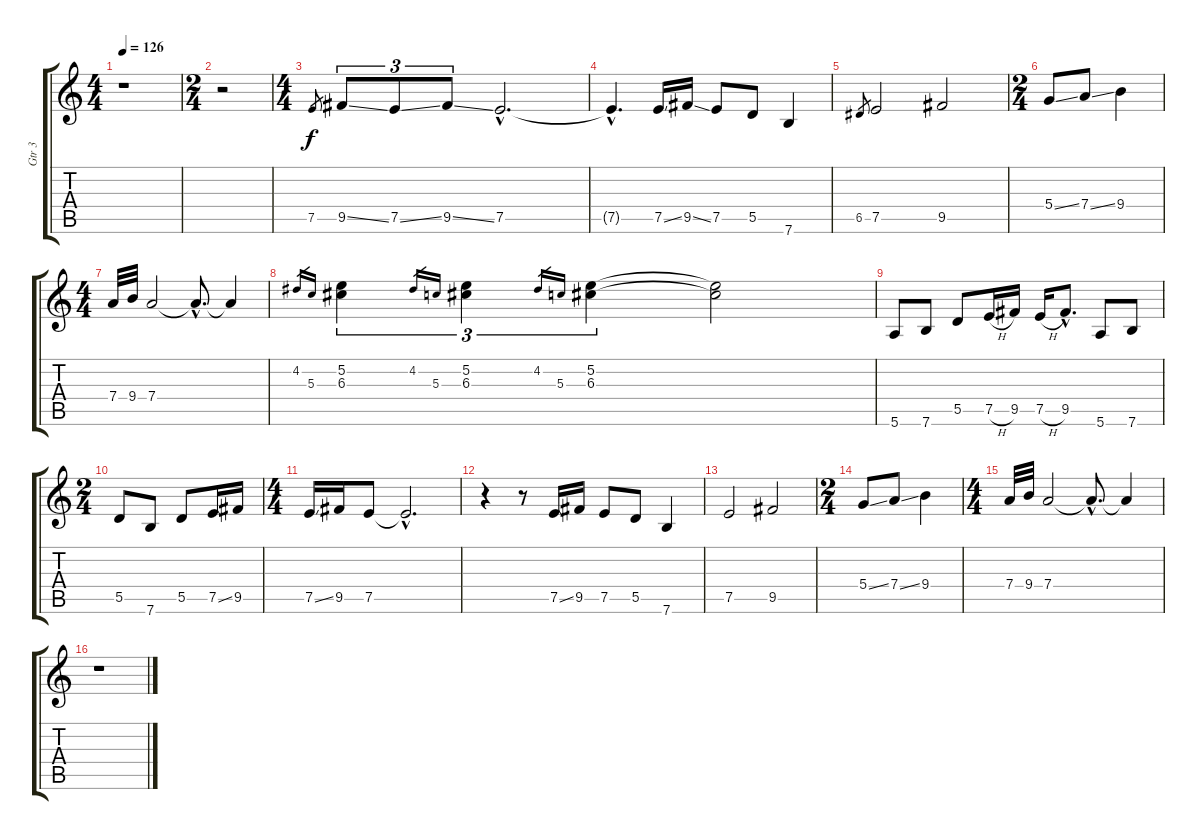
\track ("Gtr 3" "Gtr 3") {instrument electricguitarjazz}
\staff {score tabs}
\tuning (E4 B3 G3 D3 A2 E2) {hide}
\ts (4 4)
\tempo 126
\clef g2
\ks c
r.1{dy f instrument electricguitarjazz} |
\ts (2 4)
r.2 |
\ts (4 4)
7.5.8{gr} 9.5{ss}.8{tu (3 2)} 7.5{ss}.8{tu (3 2)} 9.5{ss}.8{tu (3 2)} 7.5{hac}.2{d} |
7.5{hac t}.4{d} 7.5{ss}.16 9.5{ss}.16 7.5.8 5.5.8 7.6.4 |
6.5.8{gr} 7.5.2 9.5.2 |
\ts (2 4)
5.4{ss}.8 7.4{ss}.8 9.4.4 |
\ts (4 4)
7.4.32 9.4.32 7.4.2 7.4{hac t}.8{d} 7.4{t}.4 |
4.2.16{gr} 5.3.16{gr} (5.2 6.3).4{tu (3 2)} 4.2.16{gr} 5.3.16{gr} (5.2 6.3).4{tu (3 2)} 4.2.16{gr} 5.3.16{gr} (5.2 6.3).4{tu (3 2)} (5.2{t} 6.3{t}).2 |
5.6.8 7.6.8 5.5.8 7.5{h}.16 9.5.16 7.5{h}.16 9.5{hac}.8{d} 5.6.8 7.6.8 |
\ts (2 4)
5.5.8 7.6.8 5.5.8 7.5{ss}.16 9.5.16 |
\ts (4 4)
7.5{ss}.16 9.5.16 7.5.8 7.5{hac t}.2{d} |
r.4 r.8 7.5{ss}.16 9.5.16 7.5.8 5.5.8 7.6.4 |
7.5.2 9.5.2 |
\ts (2 4)
5.4{ss}.8 7.4{ss}.8 9.4.4 |
\ts (4 4)
7.4.32 9.4.32 7.4.2 7.4{hac t}.8{d} 7.4{t}.4 |
r.1
